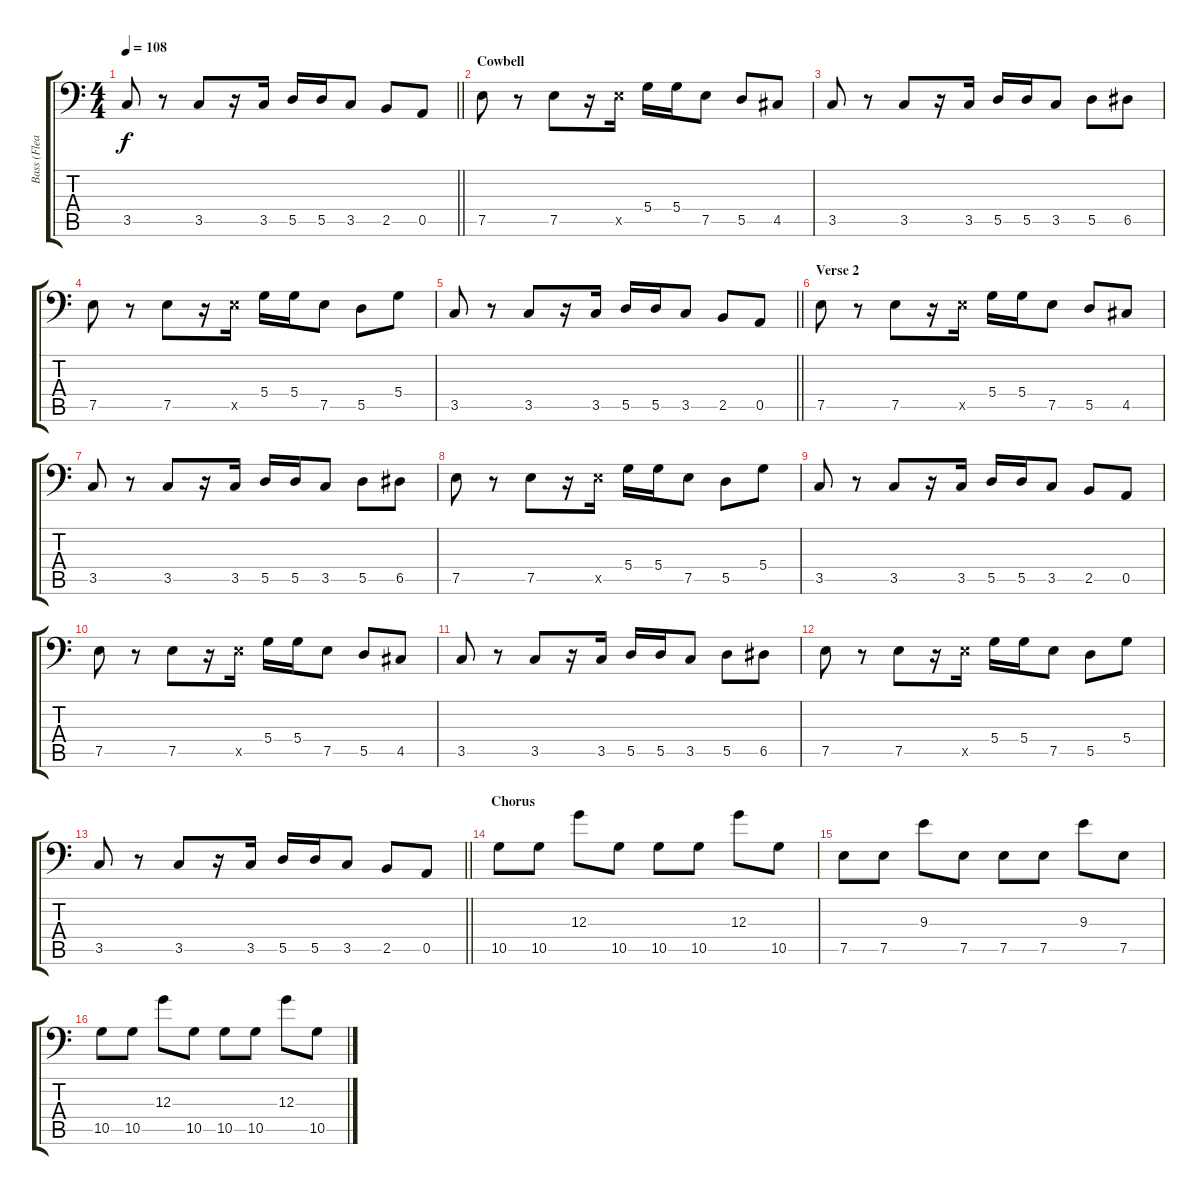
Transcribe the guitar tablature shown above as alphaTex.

\track ("Bass (Flea)" "Bass (Flea") {instrument electricbassfinger}
\staff {score tabs}
\tuning (E3 B2 G2 D2 A1 E1) {hide}
\ts (4 4)
\tempo 108
\clef f4
\barLineRight lightlight
\ks c
3.5.8{dy f} r.8 3.5.8 r.16 3.5.16 5.5.16 5.5.16 3.5.8 2.5.8 0.5.8 |
\section ("" "Cowbell")
7.5.8 r.8 7.5.8 r.16 7.5{x}.16 5.4.16 5.4.16 7.5.8 5.5.8 4.5.8 |
3.5.8 r.8 3.5.8 r.16 3.5.16 5.5.16 5.5.16 3.5.8 5.5.8 6.5.8 |
7.5.8 r.8 7.5.8 r.16 7.5{x}.16 5.4.16 5.4.16 7.5.8 5.5.8 5.4.8 |
\barLineRight lightlight
3.5.8 r.8 3.5.8 r.16 3.5.16 5.5.16 5.5.16 3.5.8 2.5.8 0.5.8 |
\section ("" "Verse 2")
7.5.8 r.8 7.5.8 r.16 7.5{x}.16 5.4.16 5.4.16 7.5.8 5.5.8 4.5.8 |
3.5.8 r.8 3.5.8 r.16 3.5.16 5.5.16 5.5.16 3.5.8 5.5.8 6.5.8 |
7.5.8 r.8 7.5.8 r.16 7.5{x}.16 5.4.16 5.4.16 7.5.8 5.5.8 5.4.8 |
3.5.8 r.8 3.5.8 r.16 3.5.16 5.5.16 5.5.16 3.5.8 2.5.8 0.5.8 |
7.5.8 r.8 7.5.8 r.16 7.5{x}.16 5.4.16 5.4.16 7.5.8 5.5.8 4.5.8 |
3.5.8 r.8 3.5.8 r.16 3.5.16 5.5.16 5.5.16 3.5.8 5.5.8 6.5.8 |
7.5.8 r.8 7.5.8 r.16 7.5{x}.16 5.4.16 5.4.16 7.5.8 5.5.8 5.4.8 |
\barLineRight lightlight
3.5.8 r.8 3.5.8 r.16 3.5.16 5.5.16 5.5.16 3.5.8 2.5.8 0.5.8 |
\section ("" "Chorus")
10.5.8 10.5.8 12.3.8 10.5.8 10.5.8 10.5.8 12.3.8 10.5.8 |
7.5.8 7.5.8 9.3.8 7.5.8 7.5.8 7.5.8 9.3.8 7.5.8 |
10.5.8 10.5.8 12.3.8 10.5.8 10.5.8 10.5.8 12.3.8 10.5.8
